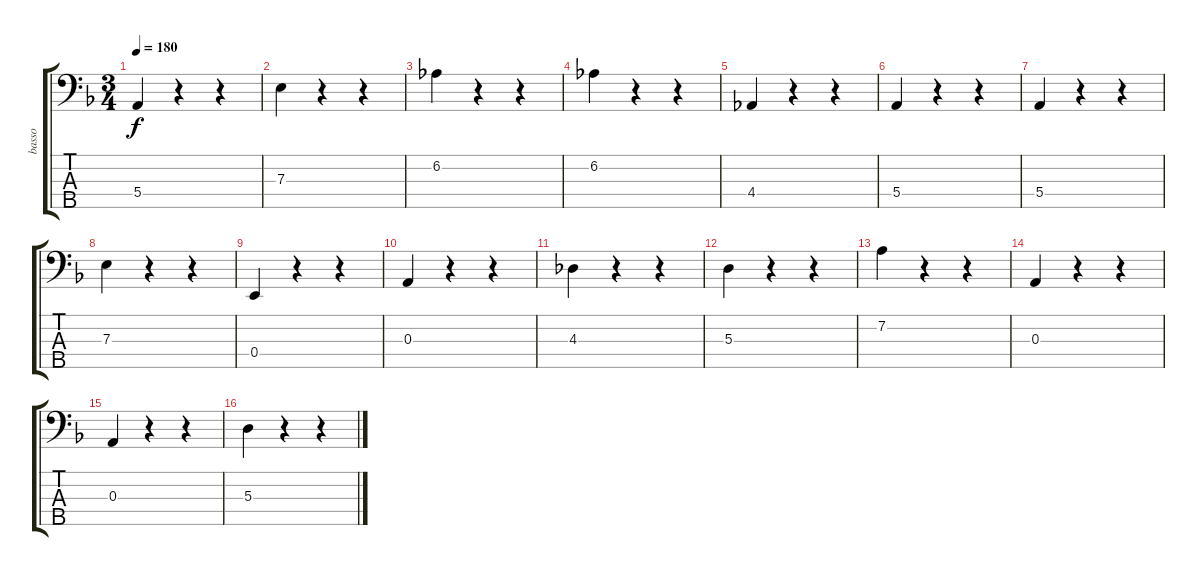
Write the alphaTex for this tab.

\track ("basso" "basso") {instrument electricbassfinger}
\staff {score tabs}
\tuning (G2 D2 A1 E1 B0) {hide}
\ts (3 4)
\tempo 180
\clef f4
\ks dminor
5.4.4{dy f} r.4 r.4 |
7.3.4 r.4 r.4 |
6.2.4 r.4 r.4 |
6.2.4 r.4 r.4 |
4.4.4 r.4 r.4 |
5.4.4 r.4 r.4 |
5.4.4 r.4 r.4 |
7.3.4 r.4 r.4 |
0.4.4 r.4 r.4 |
0.3.4 r.4 r.4 |
4.3.4 r.4 r.4 |
5.3.4 r.4 r.4 |
7.2.4 r.4 r.4 |
0.3.4 r.4 r.4 |
0.3.4 r.4 r.4 |
5.3.4 r.4 r.4
